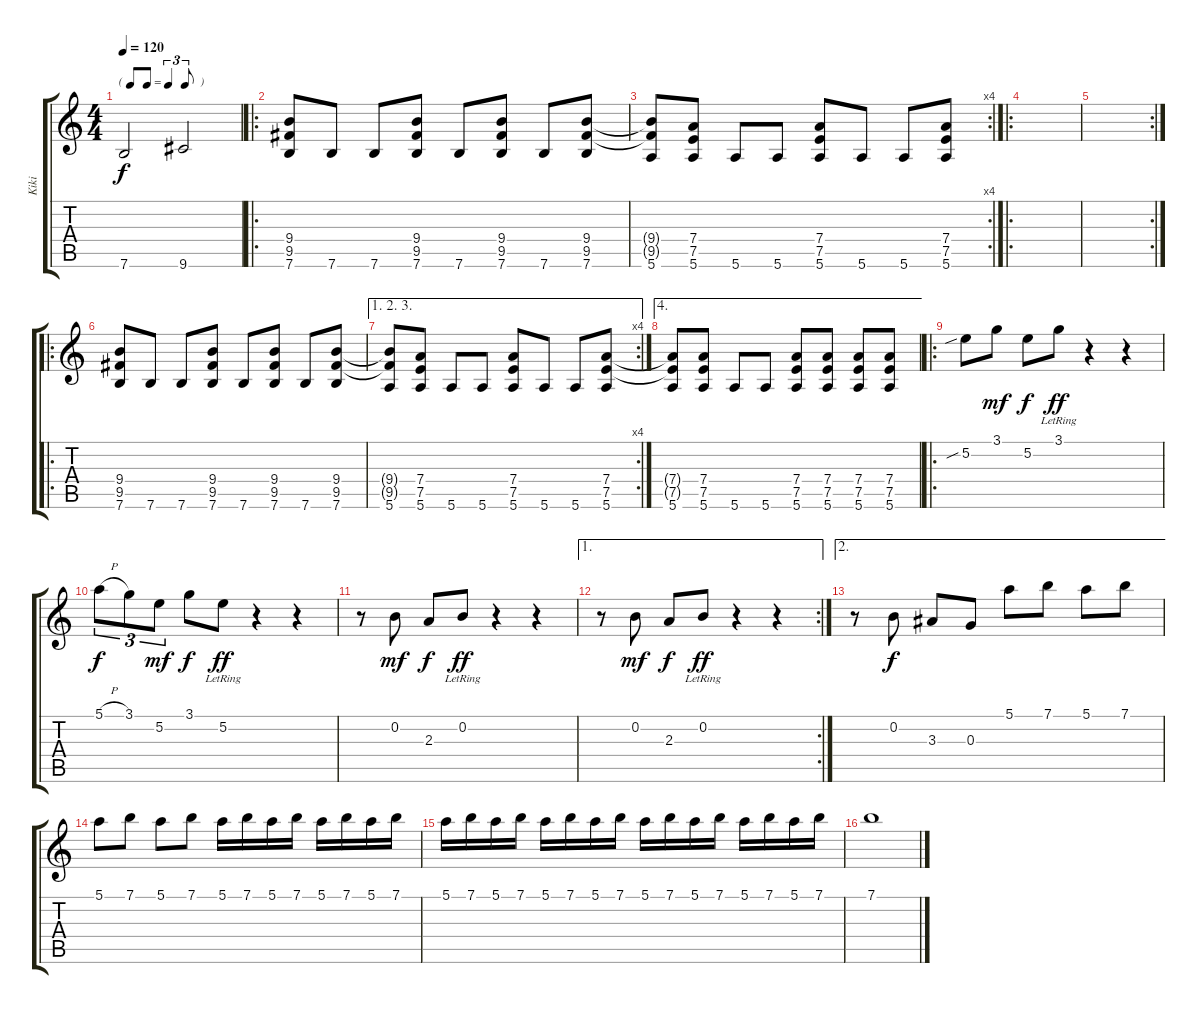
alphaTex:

\track ("Kiki" "Kiki") {instrument acousticguitarnylon}
\staff {score tabs}
\tuning (E4 B3 G3 D3 A2 E2) {hide}
\ts (4 4)
\tf triplet8th
\tempo 120
\clef g2
\ks c
7.6.2{dy f instrument acousticguitarnylon} 9.6.2 |
\ro
(9.4 9.5 7.6).8 7.6.8 7.6.8 (9.4 9.5 7.6).8 7.6.8 (9.4 9.5 7.6).8 7.6.8 (9.4 9.5 7.6).8 |
\rc 4
(9.4{t} 9.5{t} 5.6).8 (7.4 7.5 5.6).8 5.6.8 5.6.8 (7.4 7.5 5.6).8 5.6.8 5.6.8 (7.4 7.5 5.6).8 |
\ro
|
\rc 2
|
\ro
(9.4 9.5 7.6).8 7.6.8 7.6.8 (9.4 9.5 7.6).8 7.6.8 (9.4 9.5 7.6).8 7.6.8 (9.4 9.5 7.6).8 |
\ae (1 2 3)
\rc 4
(9.4{t} 9.5{t} 5.6).8 (7.4 7.5 5.6).8 5.6.8 5.6.8 (7.4 7.5 5.6).8 5.6.8 5.6.8 (7.4 7.5 5.6).8 |
\ae 4
(7.4{t} 7.5{t} 5.6).8 (7.4 7.5 5.6).8 5.6.8 5.6.8 (7.4 7.5 5.6).8 (7.4 7.5 5.6).8 (7.4 7.5 5.6).8 (7.4 7.5 5.6).8 |
\ro
5.2{sib}.8 3.1.8{dy mf} 5.2.8{dy f} 3.1{lr}.8{dy ff} r.4 r.4 |
5.1{h}.8{tu (3 2) dy f} 3.1.8{tu (3 2)} 5.2.8{tu (3 2) dy mf} 3.1.8{dy f} 5.2{lr}.8{dy ff} r.4 r.4 |
r.8 0.2.8{dy mf} 2.3.8{dy f} 0.2{lr}.8{dy ff} r.4 r.4 |
\ae 1
\rc 2
r.8 0.2.8{dy mf} 2.3.8{dy f} 0.2{lr}.8{dy ff} r.4 r.4 |
\ae 2
r.8 0.2.8{dy f} 3.3.8 0.3.8 5.1.8 7.1.8 5.1.8 7.1.8 |
5.1.8 7.1.8 5.1.8 7.1.8 5.1.16 7.1.16 5.1.16 7.1.16 5.1.16 7.1.16 5.1.16 7.1.16 |
5.1.16 7.1.16 5.1.16 7.1.16 5.1.16 7.1.16 5.1.16 7.1.16 5.1.16 7.1.16 5.1.16 7.1.16 5.1.16 7.1.16 5.1.16 7.1.16 |
7.1.1
